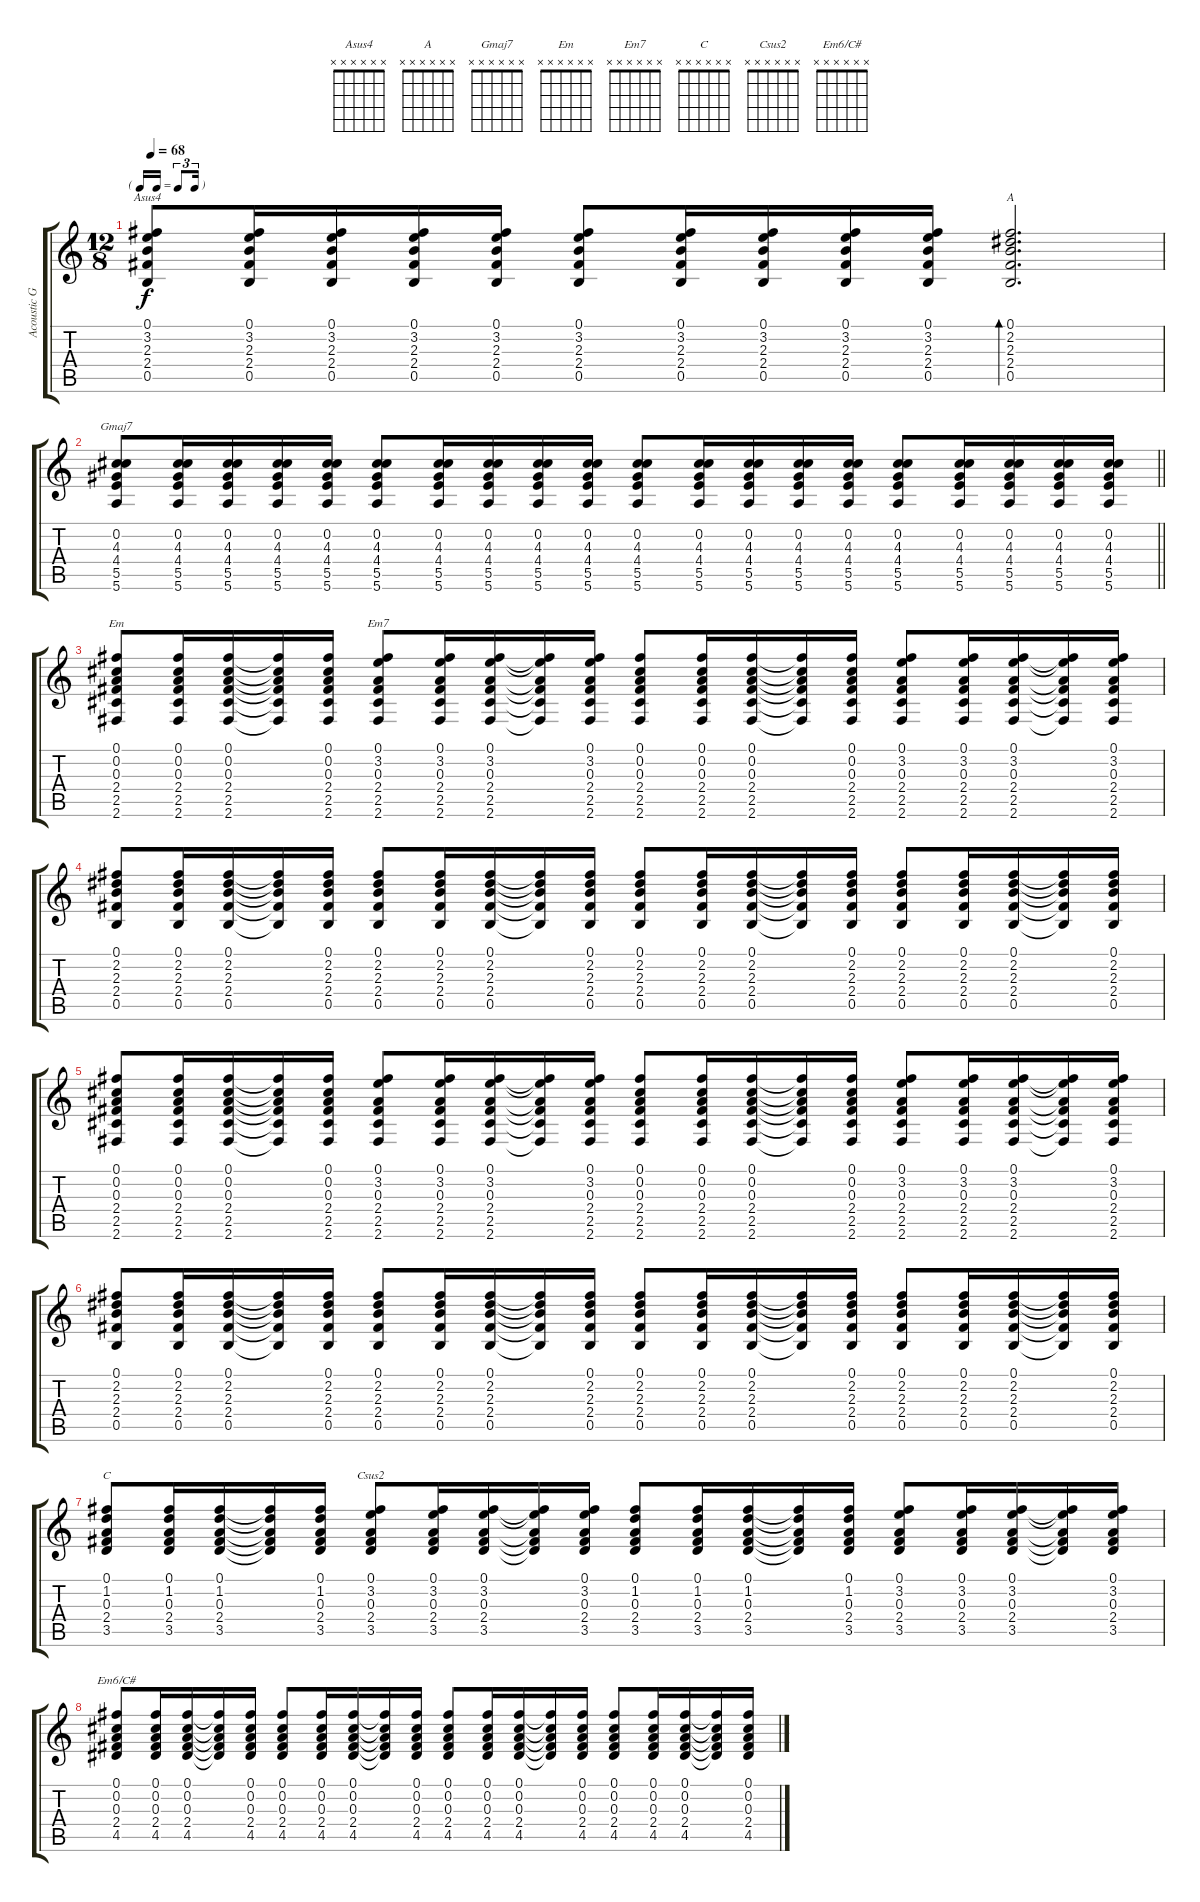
\track ("Acoustic Guitar 1" "Acoustic G") {instrument acousticguitarsteel}
\staff {score tabs}
\tuning (Gb4 Db4 A3 E3 B2 E2) {hide}
\chord ("Asus4" x x x x x x)
\chord ("A" x x x x x x)
\chord ("Gmaj7" x x x x x x)
\chord ("Em" x x x x x x)
\chord ("Em7" x x x x x x)
\chord ("C" x x x x x x)
\chord ("Csus2" x x x x x x)
\chord ("Em6/C#" x x x x x x)
\ts (12 8)
\tf triplet16th
\tempo 68
\clef g2
\ks c
(0.1 3.2 2.3 2.4 0.5).8{ch "Asus4" dy f} (0.1 3.2 2.3 2.4 0.5).16 (0.1 3.2 2.3 2.4 0.5).16 (0.1 3.2 2.3 2.4 0.5).16 (0.1 3.2 2.3 2.4 0.5).16 (0.1 3.2 2.3 2.4 0.5).8 (0.1 3.2 2.3 2.4 0.5).16 (0.1 3.2 2.3 2.4 0.5).16 (0.1 3.2 2.3 2.4 0.5).16 (0.1 3.2 2.3 2.4 0.5).16 (0.1 2.2 2.3 2.4 0.5).2{d bd 120 ch "A"} |
\barLineRight lightlight
(0.2 4.3 4.4 5.5 5.6).8{ch "Gmaj7"} (0.2 4.3 4.4 5.5 5.6).16 (0.2 4.3 4.4 5.5 5.6).16 (0.2 4.3 4.4 5.5 5.6).16 (0.2 4.3 4.4 5.5 5.6).16 (0.2 4.3 4.4 5.5 5.6).8 (0.2 4.3 4.4 5.5 5.6).16 (0.2 4.3 4.4 5.5 5.6).16 (0.2 4.3 4.4 5.5 5.6).16 (0.2 4.3 4.4 5.5 5.6).16 (0.2 4.3 4.4 5.5 5.6).8 (0.2 4.3 4.4 5.5 5.6).16 (0.2 4.3 4.4 5.5 5.6).16 (0.2 4.3 4.4 5.5 5.6).16 (0.2 4.3 4.4 5.5 5.6).16 (0.2 4.3 4.4 5.5 5.6).8 (0.2 4.3 4.4 5.5 5.6).16 (0.2 4.3 4.4 5.5 5.6).16 (0.2 4.3 4.4 5.5 5.6).16 (0.2 4.3 4.4 5.5 5.6).16 |
(0.1 0.2 0.3 2.4 2.5 2.6).8{ch "Em"} (0.1 0.2 0.3 2.4 2.5 2.6).16 (0.1 0.2 0.3 2.4 2.5 2.6).16 (0.1{t} 0.2{t} 0.3{t} 2.4{t} 2.5{t} 2.6{t}).16 (0.1 0.2 0.3 2.4 2.5 2.6).16 (0.1 3.2 0.3 2.4 2.5 2.6).8{ch "Em7"} (0.1 3.2 0.3 2.4 2.5 2.6).16 (0.1 3.2 0.3 2.4 2.5 2.6).16 (0.1{t} 3.2{t} 0.3{t} 2.4{t} 2.5{t} 2.6{t}).16 (0.1 3.2 0.3 2.4 2.5 2.6).16 (0.1 0.2 0.3 2.4 2.5 2.6).8 (0.1 0.2 0.3 2.4 2.5 2.6).16 (0.1 0.2 0.3 2.4 2.5 2.6).16 (0.1{t} 0.2{t} 0.3{t} 2.4{t} 2.5{t} 2.6{t}).16 (0.1 0.2 0.3 2.4 2.5 2.6).16 (0.1 3.2 0.3 2.4 2.5 2.6).8 (0.1 3.2 0.3 2.4 2.5 2.6).16 (0.1 3.2 0.3 2.4 2.5 2.6).16 (0.1{t} 3.2{t} 0.3{t} 2.4{t} 2.5{t} 2.6{t}).16 (0.1 3.2 0.3 2.4 2.5 2.6).16 |
(0.1 2.2 2.3 2.4 0.5).8 (0.1 2.2 2.3 2.4 0.5).16 (0.1 2.2 2.3 2.4 0.5).16 (0.1{t} 2.2{t} 2.3{t} 2.4{t} 0.5{t}).16 (0.1 2.2 2.3 2.4 0.5).16 (0.1 2.2 2.3 2.4 0.5).8 (0.1 2.2 2.3 2.4 0.5).16 (0.1 2.2 2.3 2.4 0.5).16 (0.1{t} 2.2{t} 2.3{t} 2.4{t} 0.5{t}).16 (0.1 2.2 2.3 2.4 0.5).16 (0.1 2.2 2.3 2.4 0.5).8 (0.1 2.2 2.3 2.4 0.5).16 (0.1 2.2 2.3 2.4 0.5).16 (0.1{t} 2.2{t} 2.3{t} 2.4{t} 0.5{t}).16 (0.1 2.2 2.3 2.4 0.5).16 (0.1 2.2 2.3 2.4 0.5).8 (0.1 2.2 2.3 2.4 0.5).16 (0.1 2.2 2.3 2.4 0.5).16 (0.1{t} 2.2{t} 2.3{t} 2.4{t} 0.5{t}).16 (0.1 2.2 2.3 2.4 0.5).16 |
(0.1 0.2 0.3 2.4 2.5 2.6).8 (0.1 0.2 0.3 2.4 2.5 2.6).16 (0.1 0.2 0.3 2.4 2.5 2.6).16 (0.1{t} 0.2{t} 0.3{t} 2.4{t} 2.5{t} 2.6{t}).16 (0.1 0.2 0.3 2.4 2.5 2.6).16 (0.1 3.2 0.3 2.4 2.5 2.6).8 (0.1 3.2 0.3 2.4 2.5 2.6).16 (0.1 3.2 0.3 2.4 2.5 2.6).16 (0.1{t} 3.2{t} 0.3{t} 2.4{t} 2.5{t} 2.6{t}).16 (0.1 3.2 0.3 2.4 2.5 2.6).16 (0.1 0.2 0.3 2.4 2.5 2.6).8 (0.1 0.2 0.3 2.4 2.5 2.6).16 (0.1 0.2 0.3 2.4 2.5 2.6).16 (0.1{t} 0.2{t} 0.3{t} 2.4{t} 2.5{t} 2.6{t}).16 (0.1 0.2 0.3 2.4 2.5 2.6).16 (0.1 3.2 0.3 2.4 2.5 2.6).8 (0.1 3.2 0.3 2.4 2.5 2.6).16 (0.1 3.2 0.3 2.4 2.5 2.6).16 (0.1{t} 3.2{t} 0.3{t} 2.4{t} 2.5{t} 2.6{t}).16 (0.1 3.2 0.3 2.4 2.5 2.6).16 |
(0.1 2.2 2.3 2.4 0.5).8 (0.1 2.2 2.3 2.4 0.5).16 (0.1 2.2 2.3 2.4 0.5).16 (0.1{t} 2.2{t} 2.3{t} 2.4{t} 0.5{t}).16 (0.1 2.2 2.3 2.4 0.5).16 (0.1 2.2 2.3 2.4 0.5).8 (0.1 2.2 2.3 2.4 0.5).16 (0.1 2.2 2.3 2.4 0.5).16 (0.1{t} 2.2{t} 2.3{t} 2.4{t} 0.5{t}).16 (0.1 2.2 2.3 2.4 0.5).16 (0.1 2.2 2.3 2.4 0.5).8 (0.1 2.2 2.3 2.4 0.5).16 (0.1 2.2 2.3 2.4 0.5).16 (0.1{t} 2.2{t} 2.3{t} 2.4{t} 0.5{t}).16 (0.1 2.2 2.3 2.4 0.5).16 (0.1 2.2 2.3 2.4 0.5).8 (0.1 2.2 2.3 2.4 0.5).16 (0.1 2.2 2.3 2.4 0.5).16 (0.1{t} 2.2{t} 2.3{t} 2.4{t} 0.5{t}).16 (0.1 2.2 2.3 2.4 0.5).16 |
(0.1 1.2 0.3 2.4 3.5).8{ch "C"} (0.1 1.2 0.3 2.4 3.5).16 (0.1 1.2 0.3 2.4 3.5).16 (0.1{t} 1.2{t} 0.3{t} 2.4{t} 3.5{t}).16 (0.1 1.2 0.3 2.4 3.5).16 (0.1 3.2 0.3 2.4 3.5).8{ch "Csus2"} (0.1 3.2 0.3 2.4 3.5).16 (0.1 3.2 0.3 2.4 3.5).16 (0.1{t} 3.2{t} 0.3{t} 2.4{t} 3.5{t}).16 (0.1 3.2 0.3 2.4 3.5).16 (0.1 1.2 0.3 2.4 3.5).8 (0.1 1.2 0.3 2.4 3.5).16 (0.1 1.2 0.3 2.4 3.5).16 (0.1{t} 1.2{t} 0.3{t} 2.4{t} 3.5{t}).16 (0.1 1.2 0.3 2.4 3.5).16 (0.1 3.2 0.3 2.4 3.5).8 (0.1 3.2 0.3 2.4 3.5).16 (0.1 3.2 0.3 2.4 3.5).16 (0.1{t} 3.2{t} 0.3{t} 2.4{t} 3.5{t}).16 (0.1 3.2 0.3 2.4 3.5).16 |
(0.1 0.2 0.3 2.4 4.5).8{ch "Em6/C#"} (0.1 0.2 0.3 2.4 4.5).16 (0.1 0.2 0.3 2.4 4.5).16 (0.1{t} 0.2{t} 0.3{t} 2.4{t} 4.5{t}).16 (0.1 0.2 0.3 2.4 4.5).16 (0.1 0.2 0.3 2.4 4.5).8 (0.1 0.2 0.3 2.4 4.5).16 (0.1 0.2 0.3 2.4 4.5).16 (0.1{t} 0.2{t} 0.3{t} 2.4{t} 4.5{t}).16 (0.1 0.2 0.3 2.4 4.5).16 (0.1 0.2 0.3 2.4 4.5).8 (0.1 0.2 0.3 2.4 4.5).16 (0.1 0.2 0.3 2.4 4.5).16 (0.1{t} 0.2{t} 0.3{t} 2.4{t} 4.5{t}).16 (0.1 0.2 0.3 2.4 4.5).16 (0.1 0.2 0.3 2.4 4.5).8 (0.1 0.2 0.3 2.4 4.5).16 (0.1 0.2 0.3 2.4 4.5).16 (0.1{t} 0.2{t} 0.3{t} 2.4{t} 4.5{t}).16 (0.1 0.2 0.3 2.4 4.5).16
